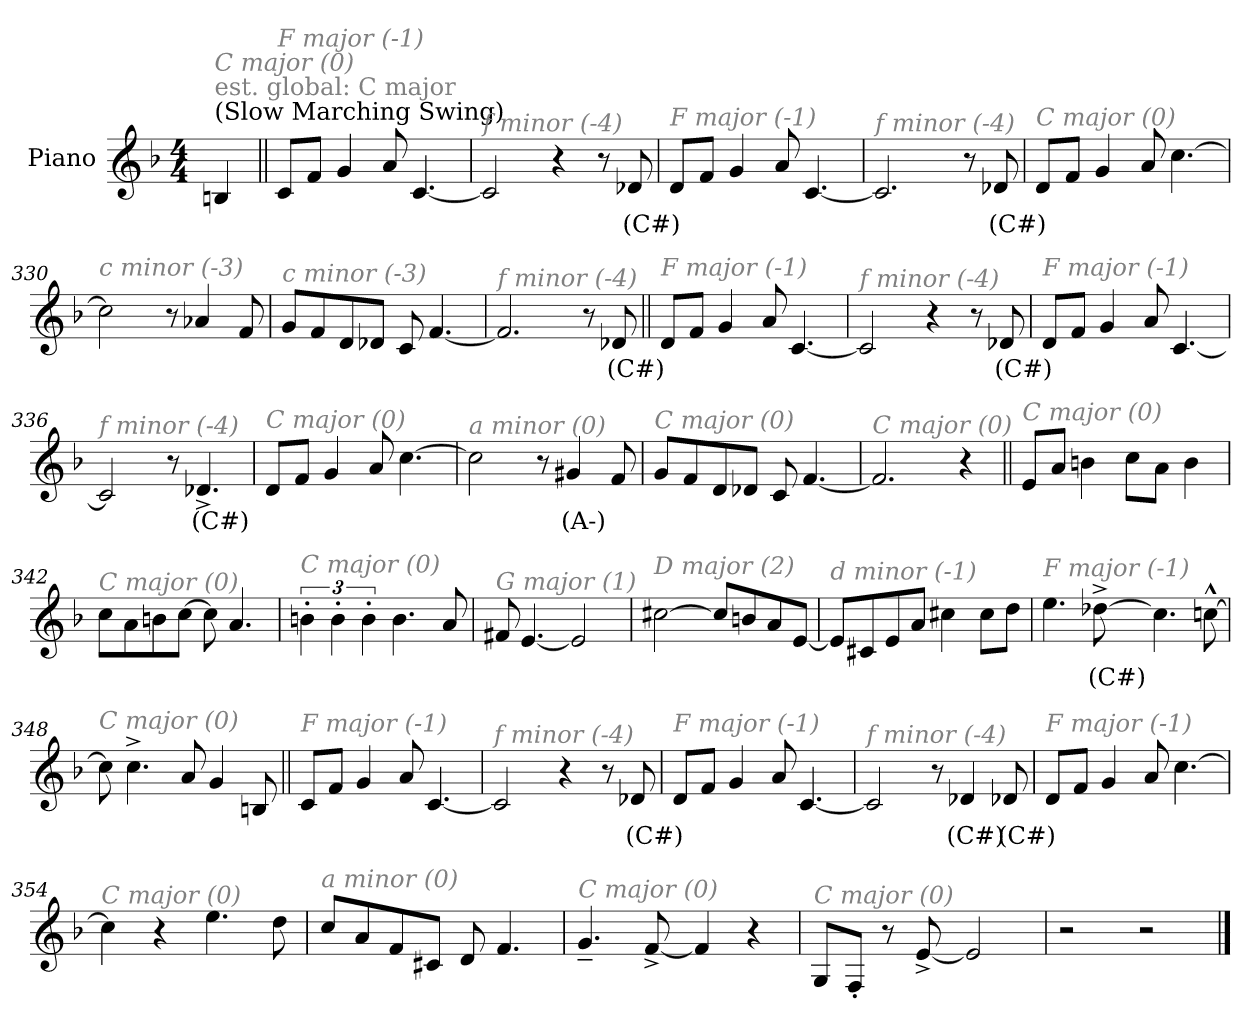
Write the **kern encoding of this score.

**kern	**text
*part1	*part1
*staff1	*staff1
*I"Piano	*
*I'Pno.	*
*clefG2	*
*k[b-]	*
*M4/4	*
*MM110	*
=1	=1
!LO:TX:a:t=(Slow Marching Swing)	!
!LO:TX:a:color=#808080:t=est. global&colon; C major	!
!LO:TX:i:color=#808080:t=C major (0)	!
4Bn/	.
=325||	=325||
!LO:TX:i:color=#808080:t=F major (-1)	!
8c/L	.
8f/J	.
4g/	.
8a/	.
[4.c/	.
=326	=326
!LO:TX:i:color=#808080:t=f minor (-4)	!
2c/]	.
4r	.
8r	.
8d-Xi/	(C#)
=327	=327
!LO:TX:i:color=#808080:t=F major (-1)	!
8d/L	.
8f/J	.
4g/	.
8a/	.
[4.c/	.
=328	=328
!LO:TX:i:color=#808080:t=f minor (-4)	!
2.c/]	.
8r	.
8d-Xi/	(C#)
!!LO:LB:g=z
=329	=329
!LO:TX:i:color=#808080:t=C major (0)	!
8d/L	.
8f/J	.
4g/	.
8a/	.
[4.cc\	.
=330	=330
!LO:TX:i:color=#808080:t=c minor (-3)	!
2cc\]	.
8r	.
4a-X/	.
8f/	.
=331	=331
!LO:TX:i:color=#808080:t=c minor (-3)	!
8g/L	.
8f/	.
8d/	.
8d-X/J	.
8c/	.
[4.f/	.
=332	=332
!LO:TX:i:color=#808080:t=f minor (-4)	!
2.f/]	.
8r	.
8d-Xi/	(C#)
!!LO:LB:g=z
=333||	=333||
!LO:TX:i:color=#808080:t=F major (-1)	!
8d/L	.
8f/J	.
4g/	.
8a/	.
[4.c/	.
=334	=334
!LO:TX:i:color=#808080:t=f minor (-4)	!
2c/]	.
4r	.
8r	.
8d-Xi/	(C#)
=335	=335
!LO:TX:i:color=#808080:t=F major (-1)	!
8d/L	.
8f/J	.
4g/	.
8a/	.
[4.c/	.
=336	=336
!LO:TX:i:color=#808080:t=f minor (-4)	!
2c/]	.
8r	.
4.d-X^i/	(C#)
!!LO:LB:g=z
=337	=337
!LO:TX:i:color=#808080:t=C major (0)	!
8d/L	.
8f/J	.
4g/	.
8a/	.
[4.cc\	.
=338	=338
!LO:TX:i:color=#808080:t=a minor (0)	!
2cc\]	.
8r	.
4g#Xi/	(A-)
8f/	.
=339	=339
!LO:TX:i:color=#808080:t=C major (0)	!
8g/L	.
8f/	.
8d/	.
8d-X/J	.
8c/	.
[4.f/	.
=340	=340
!LO:TX:i:color=#808080:t=C major (0)	!
2.f/]	.
4r	.
!!LO:LB:g=z
=341||	=341||
!LO:TX:i:color=#808080:t=C major (0)	!
8e/L	.
8a/J	.
4bn\	.
8cc\L	.
8a\J	.
4b\	.
=342	=342
!LO:TX:i:color=#808080:t=C major (0)	!
8cc\L	.
8a\	.
8bn\	.
[8cc\J	.
8cc\]	.
4.a/	.
=343	=343
!LO:TX:i:color=#808080:t=C major (0)	!
6bn'\	.
6b'\	.
6b'\	.
4.b\	.
8a/	.
=344	=344
!LO:TX:i:color=#808080:t=G major (1)	!
8f#X/	.
[4.e/	.
2e/]	.
!!LO:LB:g=z
=345	=345
!LO:TX:i:color=#808080:t=D major (2)	!
[2cc#X\	.
8cc#/L]	.
8bn/	.
8a/	.
[8e/J	.
=346	=346
!LO:TX:i:color=#808080:t=d minor (-1)	!
8e/L]	.
8c#X/	.
8e/	.
8a/J	.
4cc#X\	.
8cc#\L	.
8dd\J	.
=347	=347
!LO:TX:i:color=#808080:t=F major (-1)	!
4.ee\	.
[8dd-X^i\	(C#)
4.cc#\]	.
[8ccn^^\	.
=348	=348
!LO:TX:i:color=#808080:t=C major (0)	!
8cc\]	.
4.cc^\	.
8a/	.
4g/	.
8Bn/	.
!!LO:LB:g=z
=349||	=349||
!LO:TX:i:color=#808080:t=F major (-1)	!
8c/L	.
8f/J	.
4g/	.
8a/	.
[4.c/	.
=350	=350
!LO:TX:i:color=#808080:t=f minor (-4)	!
2c/]	.
4r	.
8r	.
8d-Xi/	(C#)
=351	=351
!LO:TX:i:color=#808080:t=F major (-1)	!
8d/L	.
8f/J	.
4g/	.
8a/	.
[4.c/	.
=352	=352
!LO:TX:i:color=#808080:t=f minor (-4)	!
2c/]	.
8r	.
4d-Xi/	(C#)
8d-Xi/	(C#)
!!LO:LB:g=z
=353	=353
!LO:TX:i:color=#808080:t=F major (-1)	!
8d/L	.
8f/J	.
4g/	.
8a/	.
[4.cc\	.
=354	=354
!LO:TX:i:color=#808080:t=C major (0)	!
4cc\]	.
4r	.
4.ee\	.
8dd\	.
=355	=355
!LO:TX:i:color=#808080:t=a minor (0)	!
8cc/L	.
8a/	.
8f/	.
8c#X/J	.
8d/	.
4.f/	.
=356	=356
!LO:TX:i:color=#808080:t=C major (0)	!
4.g~/	.
[8f^/	.
4f/]	.
4r	.
=357	=357
!LO:TX:i:color=#808080:t=C major (0)	!
8G/L	.
8F'/J	.
8r	.
[8e^/	.
2e/]	.
=358	=358
2r	.
2r	.
==	==
*-	*-
